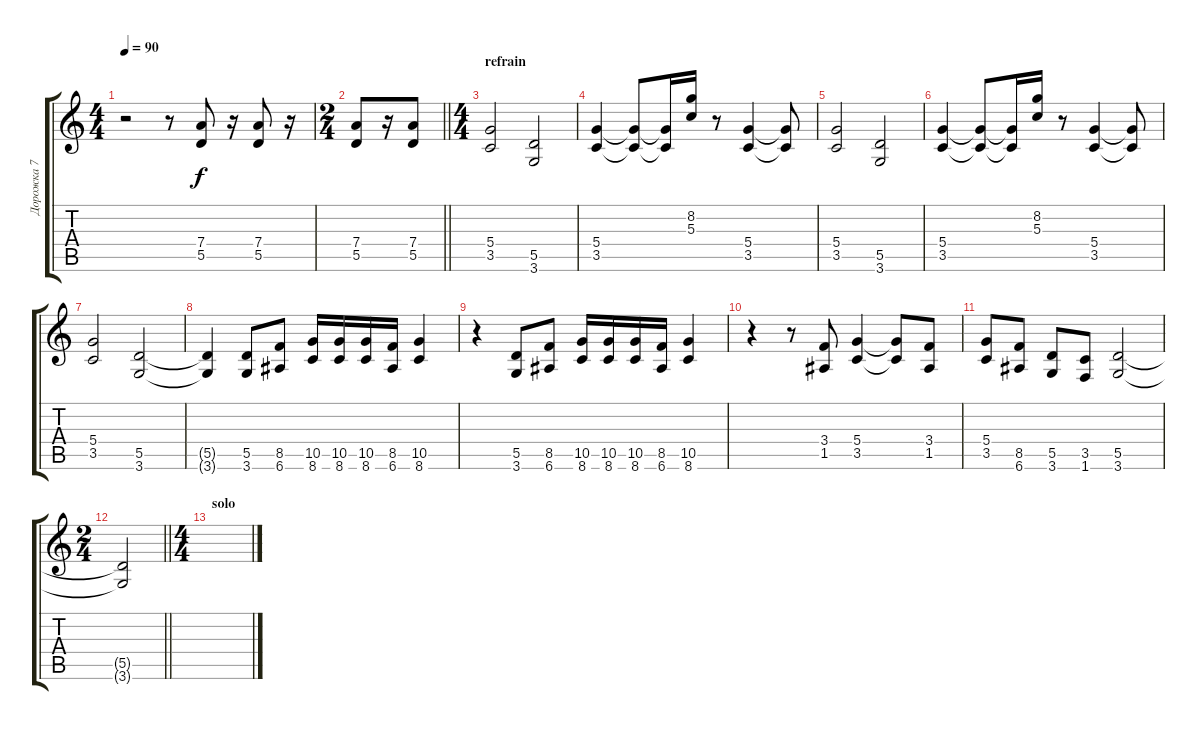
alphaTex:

\track ("Дорожка 7" "Дорожка 7") {instrument overdrivenguitar}
\staff {score tabs}
\tuning (E4 B3 G3 D3 A2 E2) {hide}
\ts (4 4)
\tempo 90
\clef g2
\ks c
r.2{dy f} r.8 (7.4 5.5).8 r.16 (7.4 5.5).8 r.16 |
\ts (2 4)
\barLineRight lightlight
(7.4 5.5).8 r.16 (7.4 5.5).8 |
\ts (4 4)
\section ("" "refrain")
(5.4 3.5).2 (5.5 3.6).2 |
(5.4 3.5).4 (5.4{t} 3.5{t}).8 (5.4{t} 3.5{t}).16 (8.2 5.3).16 r.8 (5.4 3.5).4 (5.4{t} 3.5{t}).8 |
(5.4 3.5).2 (5.5 3.6).2 |
(5.4 3.5).4 (5.4{t} 3.5{t}).8 (5.4{t} 3.5{t}).16 (8.2 5.3).16 r.8 (5.4 3.5).4 (5.4{t} 3.5{t}).8 |
(5.4 3.5).2 (5.5 3.6).2 |
(5.5{t} 3.6{t}).4 (5.5 3.6).8 (8.5 6.6).8 (10.5 8.6).16 (10.5 8.6).16 (10.5 8.6).16 (8.5 6.6).16 (10.5 8.6).4 |
r.4 (5.5 3.6).8 (8.5 6.6).8 (10.5 8.6).16 (10.5 8.6).16 (10.5 8.6).16 (8.5 6.6).16 (10.5 8.6).4 |
r.4 r.8 (3.4 1.5).8 (5.4 3.5).4 (5.4{t} 3.5{t}).8 (3.4 1.5).8 |
(5.4 3.5).8 (8.5 6.6).8 (5.5 3.6).8 (3.5 1.6).8 (5.5 3.6).2 |
\ts (2 4)
\barLineRight lightlight
(5.5{t} 3.6{t}).2 |
\ts (4 4)
\section ("" "solo")
